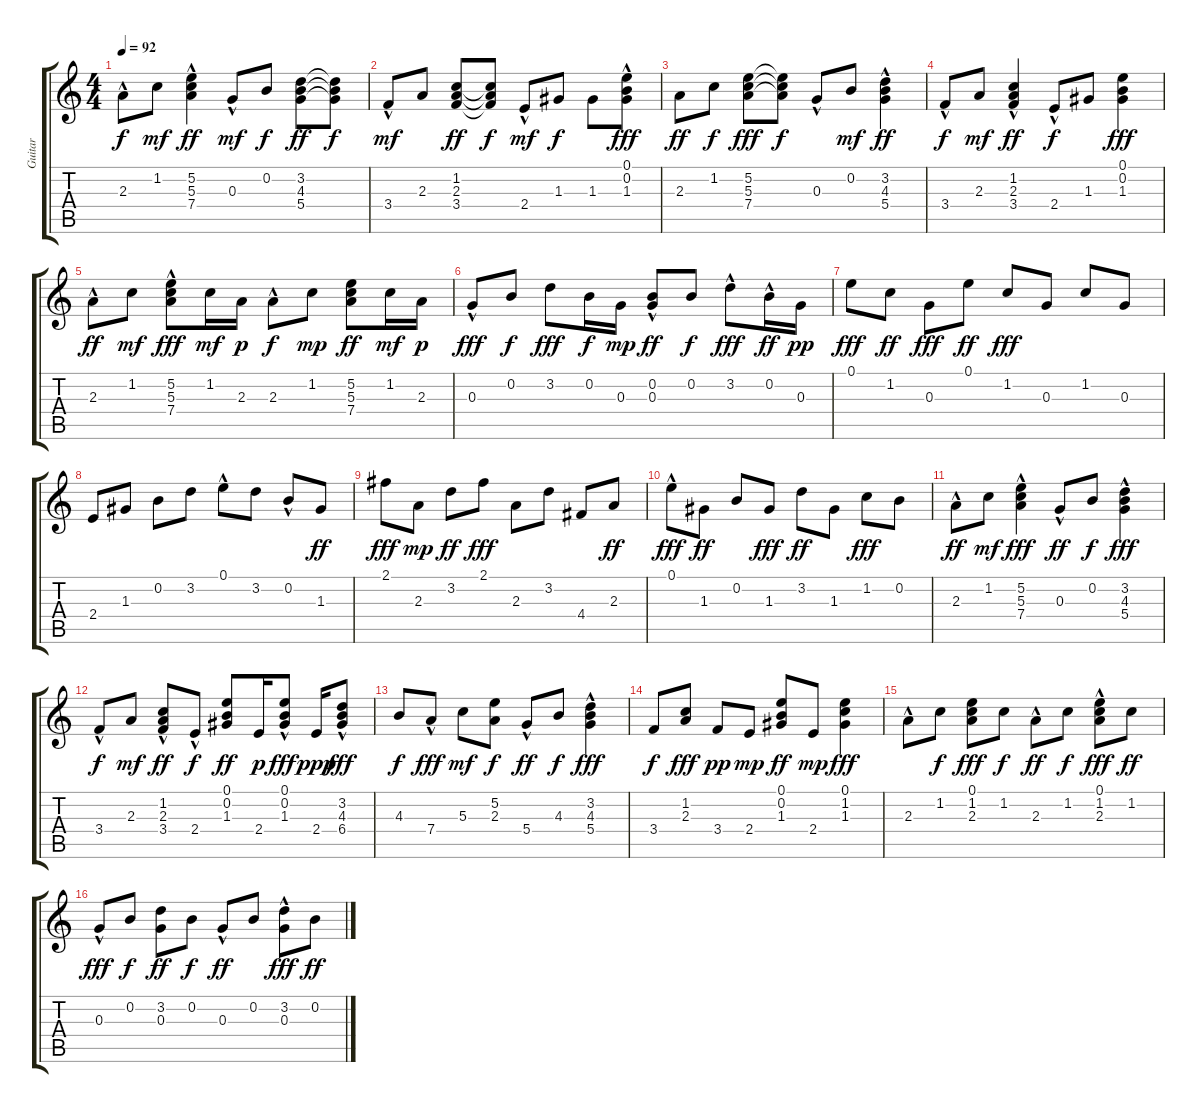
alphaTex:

\track ("Guitar" "Guitar") {instrument overdrivenguitar}
\staff {score tabs}
\tuning (E4 B3 G3 D3 A2 E2) {hide}
\ts (4 4)
\tempo 92
\clef g2
\ks c
2.3{hac}.8{dy f} 1.2.8{dy mf} (5.2 5.3 7.4{hac}).4{dy ff} 0.3{hac}.8{dy mf} 0.2.8{dy f} (3.2 4.3 5.4).8{dy ff} (3.2{t} 4.3{t} 5.4{t}).8{dy f} |
3.4{hac}.8{dy mf} 2.3.8 (1.2 2.3 3.4).8{dy ff} (1.2{t} 2.3{t} 3.4{t}).8{dy f} 2.4{hac}.8{dy mf} 1.3.8{dy f} 1.3.8 (0.1 0.2{hac} 1.3{hac}).8{dy fff} |
2.3.8{dy ff} 1.2.8{dy f} (5.2 5.3 7.4).8{dy fff} (5.2{t} 5.3{t} 7.4{t}).8{dy f} 0.3{hac}.8 0.2.8{dy mf} (3.2 4.3{hac} 5.4{hac}).4{dy ff} |
3.4{hac}.8{dy f} 2.3.8{dy mf} (1.2 2.3 3.4{hac}).4{dy ff} 2.4{hac}.8{dy f} 1.3.8 (0.1 0.2 1.3).4{dy fff} |
2.3{hac}.8{dy ff} 1.2.8{dy mf} (5.2{hac} 5.3 7.4).8{dy fff} 1.2.16{dy mf} 2.3.16{dy p} 2.3{hac}.8{dy f} 1.2.8{dy mp} (5.2 5.3 7.4).8{dy ff} 1.2.16{dy mf} 2.3.16{dy p} |
0.3{hac}.8{dy fff} 0.2.8{dy f} 3.2.8{dy fff} 0.2.16{dy f} 0.3.16{dy mp} (0.2 0.3{hac}).8{dy ff} 0.2.8{dy f} 3.2{hac}.8{dy fff} 0.2{hac}.16{dy ff} 0.3.16{dy pp} |
0.1.8{dy fff} 1.2.8{dy ff} 0.3.8{dy fff} 0.1.8{dy ff} 1.2.8{dy fff} 0.3.8 1.2.8 0.3.8 |
2.4.8 1.3.8 0.2.8 3.2.8 0.1{hac}.8 3.2.8 0.2{hac}.8 1.3.8{dy ff} |
2.1.8{dy fff} 2.3.8{dy mp} 3.2.8{dy ff} 2.1.8{dy fff} 2.3.8 3.2.8 4.4.8 2.3.8{dy ff} |
0.1{hac}.8{dy fff} 1.3.8{dy ff} 0.2.8 1.3.8{dy fff} 3.2.8{dy ff} 1.3.8 1.2.8{dy fff} 0.2.8 |
2.3{hac}.8{dy ff} 1.2.8{dy mf} (5.2 5.3 7.4{hac}).4{dy fff} 0.3{hac}.8{dy ff} 0.2.8{dy f} (3.2 4.3 5.4{hac}).4{dy fff} |
3.4{hac}.8{dy f} 2.3.8{dy mf} (1.2 2.3 3.4{hac}).8{dy ff} 2.4{hac}.8{dy f} (0.1 0.2 1.3).8{dy ff} 2.4.16{dy p} (0.1{hac} 0.2{hac} 1.3{hac}).8{dy fff} 2.4.16{dy ppp} (3.2 4.3 6.4{hac}).8{dy fff} |
4.3.8{dy f} 7.4{hac}.8{dy fff} 5.3.8{dy mf} (5.2 2.3).8{dy f} 5.4{hac}.8{dy ff} 4.3.8{dy f} (3.2 4.3{hac} 5.4{hac}).4{dy fff} |
3.4.8{dy f} (1.2 2.3).8{dy fff} 3.4.8{dy pp} 2.4.8{dy mp} (0.1 0.2 1.3).8{dy ff} 2.4.8{dy mp} (0.1 1.2 1.3).4{dy fff} |
2.3{hac}.8 1.2.8{dy f} (0.1 1.2 2.3).8{dy fff} 1.2.8{dy f} 2.3{hac}.8{dy ff} 1.2.8{dy f} (0.1{hac} 1.2 2.3).8{dy fff} 1.2.8{dy ff} |
0.3{hac}.8{dy fff} 0.2.8{dy f} (3.2 0.3).8{dy ff} 0.2.8{dy f} 0.3{hac}.8{dy ff} 0.2.8 (3.2{hac} 0.3).8{dy fff} 0.2.8{dy ff}
